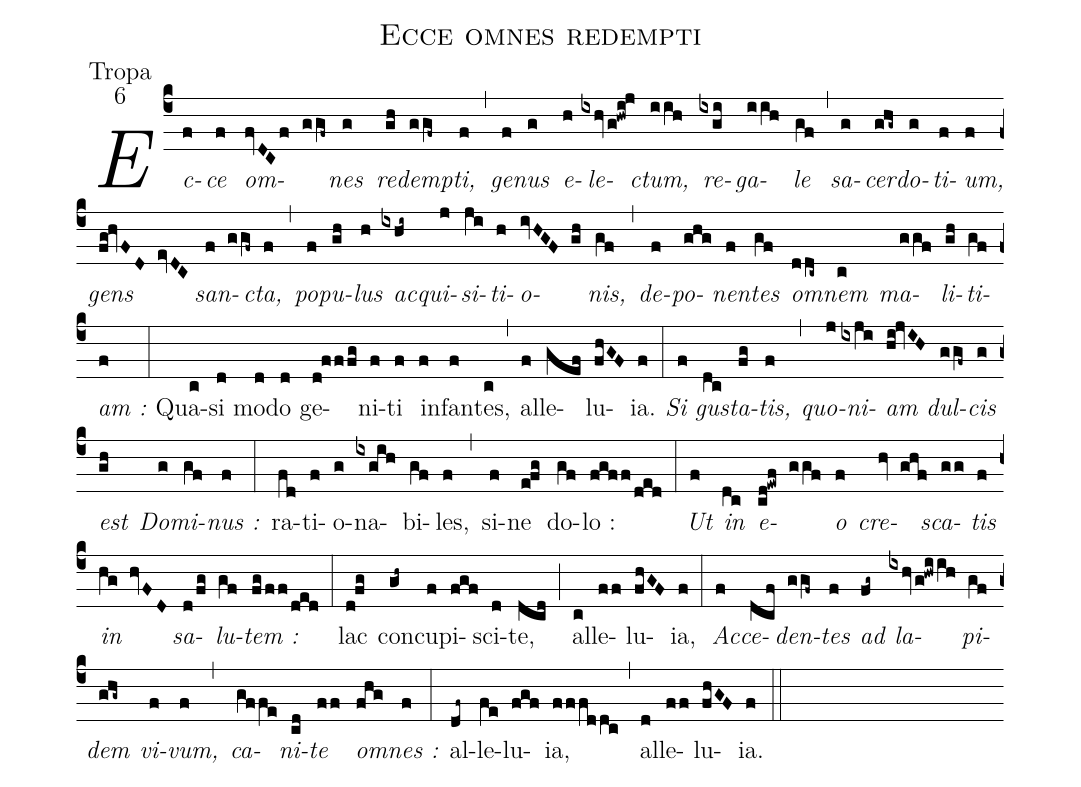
name:Ecce omnes redempti;
office-part:Tropa;
mode:6;
%%
(c4)<i>Ec(f)ce(f) om(fvDCf ggf~)nes(g) re(gh)dem(ggf~)pti,(f) (,) ge(f)nus(g) e(h)le(ixhvg!hwi!j)ctum,(iih) re(ixgi)ga(iih)le(gf) (,) sa(g)cer(ghg~)do(g)ti(f)um,(f) gens(fg!hvFD evDC) san(f ggf~)cta,(f) (,) po(f)pu(gh)lus(h) ac(ixhi~)qui(j)si(ji)ti(h)o(ivHGF gh)nis,(gf) (,) de(f)po(ghg)nen(f)tes(gf) om(ddc~)nem(c) ma(ggf)li(gh)ti(gf)am :</i>(f) (:)

Qua(c)si(d) mo(d)do(d) ge(d!fffg)ni(f)ti(f) in(f)fan(f)tes,(c) (,) al(f)le(gef)lu(fhGF)ia.(f) (:)

<i>Si(f) gu(dc)sta(fg)tis,(f) (,) quo(j)ni(ixji)am(hi!jvIH) dul(ggf~)cis(g) est(gh) Do(g)mi(gf)nus :</i>(f) (:)

ra(fd)ti(f)o(g)na(ixgih)bi(gf)les,(f) (,) si(f)ne(e!fg) do(gf)lo :(fgff/ded) (:)

<i>Ut(f) in(dc) e(cd!ewf ggf)o(f) cre(hv ghf)sca(gg)tis(f) in(hg hvFD) sa(d/fg)lu(gf)tem :</i>(fg/ff/ded) (:)

lac(d!fg) con(gh~)cu(f)pi(fgf)sci(d)te,(dcd) (;) al(c)le(ff)lu(fhGF)ia,(f) (:)

<i>Ac(f)ce(dcf)den(ggf~)tes(f) ad(fg~) la(ixhvg!hwi/ih)pi(gf)dem(ghg~) vi(f)vum,(f) (,) ca(gf/fe)ni(cd)te(ff) om(fhg)nes :</i>(f) (:)

al(df~)le(fe)lu(fgf)ia,(fffddc) (,) al(d)le(ff)lu(fhGF)ia.(f) (::)
